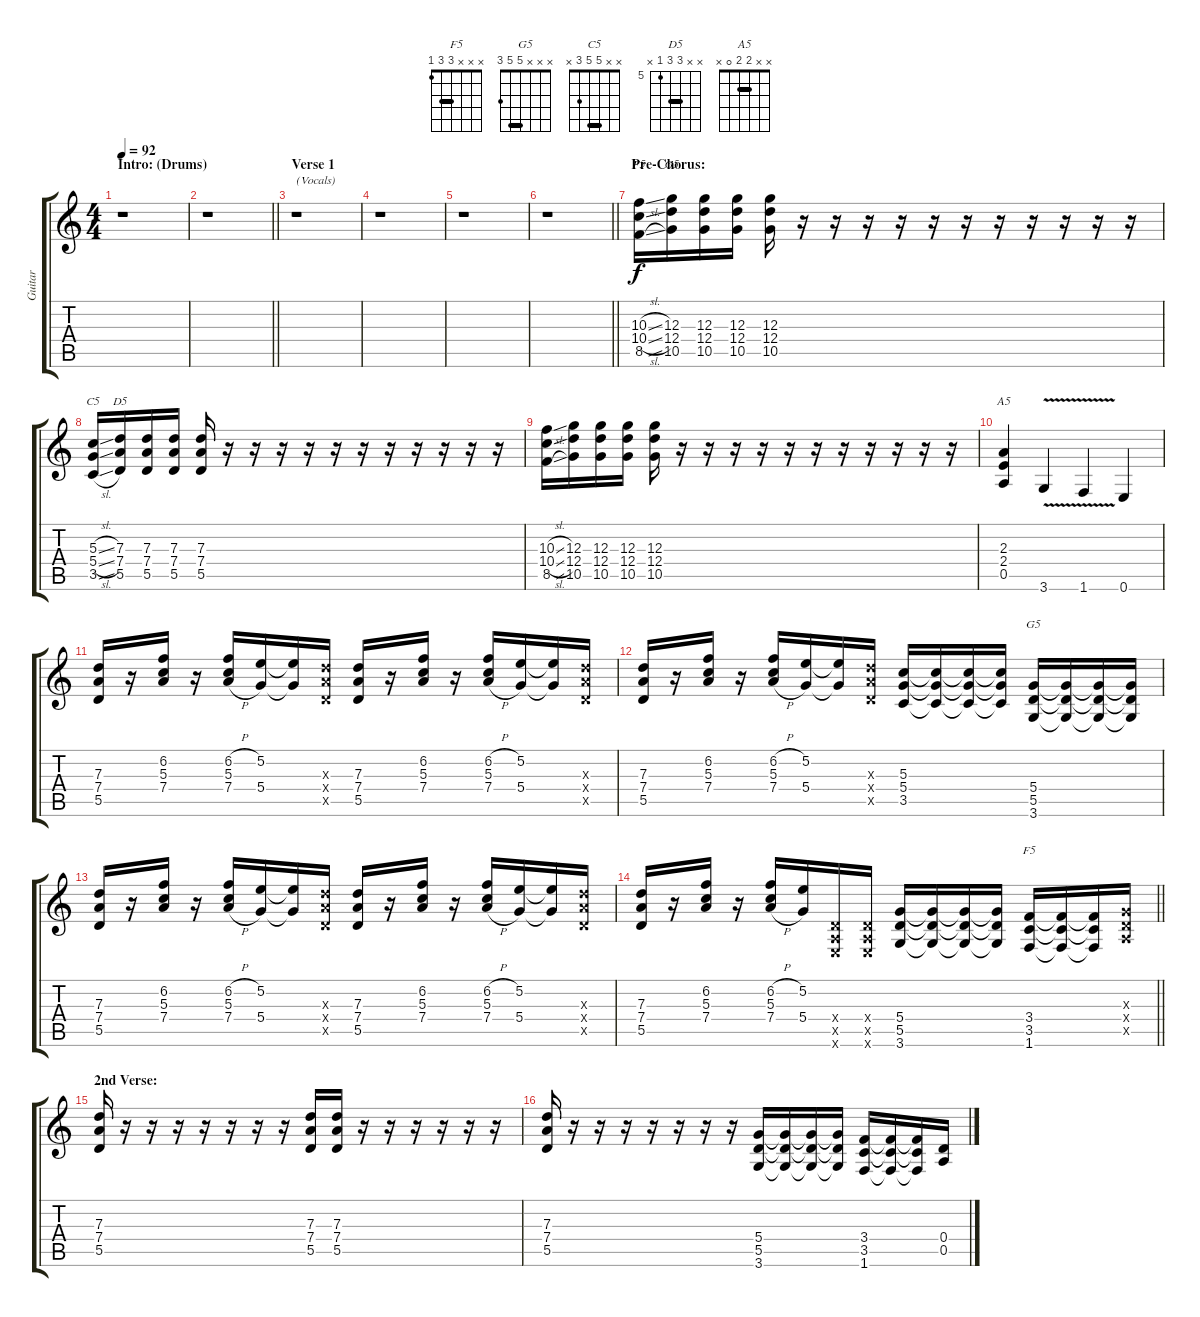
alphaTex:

\track ("Guitar" "Guitar") {instrument overdrivenguitar}
\staff {score tabs}
\tuning (E4 B3 G3 D3 A2 E2) {hide}
\chord ("F5" x x 10 10 8 x) {firstfret 8 barre 10}
\chord ("G5" x x 12 12 10 x) {firstfret 10 barre 12}
\chord ("C5" x x 5 5 3 x) {barre 5}
\chord ("D5" x x 7 7 5 x) {firstfret 5 barre 7}
\chord ("A5" x x 2 2 0 x) {barre 2}
\chord ("G5" x x x 5 5 3) {barre 5}
\chord ("F5" x x x 3 3 1) {barre 3}
\ts (4 4)
\section ("" "Intro: (Drums)")
\tempo 92
\clef g2
\ks c
r.1{dy f instrument overdrivenguitar} |
\barLineRight lightlight
r.1 |
\section ("" "Verse 1")
r.1{txt "(Vocals)"} |
r.1 |
r.1 |
\barLineRight lightlight
r.1 |
\section ("" "Pre-Chorus:")
(10.3{sl} 10.4{sl} 8.5{sl}).16{ch "F5"} (12.3 12.4 10.5).16{ch "G5"} (12.3 12.4 10.5).16 (12.3 12.4 10.5).16 (12.3 12.4 10.5).16 r.16 r.16 r.16 r.16 r.16 r.16 r.16 r.16 r.16 r.16 r.16 |
(5.3{sl} 5.4{sl} 3.5{sl}).16{ch "C5"} (7.3 7.4 5.5).16{ch "D5"} (7.3 7.4 5.5).16 (7.3 7.4 5.5).16 (7.3 7.4 5.5).16 r.16 r.16 r.16 r.16 r.16 r.16 r.16 r.16 r.16 r.16 r.16 |
(10.3{sl} 10.4{sl} 8.5{sl}).16 (12.3 12.4 10.5).16 (12.3 12.4 10.5).16 (12.3 12.4 10.5).16 (12.3 12.4 10.5).16 r.16 r.16 r.16 r.16 r.16 r.16 r.16 r.16 r.16 r.16 r.16 |
(2.3 2.4 0.5).4{ch "A5"} 3.6{v}.4 1.6{v}.4 0.6.4 |
(7.3 7.4 5.5).16 r.16 (6.2 5.3 7.4).16 r.16 (6.2{h} 5.3 7.4{h}).16 (5.2 5.4).16 (5.2{t} 5.4{t}).16 (7.3{x} 7.4{x} 5.5{x}).16 (7.3 7.4 5.5).16 r.16 (6.2 5.3 7.4).16 r.16 (6.2{h} 5.3 7.4{h}).16 (5.2 5.4).16 (5.2{t} 5.4{t}).16 (7.3{x} 7.4{x} 5.5{x}).16 |
(7.3 7.4 5.5).16 r.16 (6.2 5.3 7.4).16 r.16 (6.2{h} 5.3 7.4{h}).16 (5.2 5.4).16 (5.2{t} 5.4{t}).16 (7.3{x} 7.4{x} 5.5{x}).16 (5.3 5.4 3.5).16 (5.3{t} 5.4{t} 3.5{t}).16 (5.3{t} 5.4{t} 3.5{t}).16 (5.3{t} 5.4{t} 3.5{t}).16 (5.4 5.5 3.6).16{ch "G5"} (5.4{t} 5.5{t} 3.6{t}).16 (5.4{t} 5.5{t} 3.6{t}).16 (5.4{t} 5.5{t} 3.6{t}).16 |
(7.3 7.4 5.5).16 r.16 (6.2 5.3 7.4).16 r.16 (6.2{h} 5.3 7.4{h}).16 (5.2 5.4).16 (5.2{t} 5.4{t}).16 (7.3{x} 7.4{x} 5.5{x}).16 (7.3 7.4 5.5).16 r.16 (6.2 5.3 7.4).16 r.16 (6.2{h} 5.3 7.4{h}).16 (5.2 5.4).16 (5.2{t} 5.4{t}).16 (7.3{x} 7.4{x} 5.5{x}).16 |
\barLineRight lightlight
(7.3 7.4 5.5).16 r.16 (6.2 5.3 7.4).16 r.16 (6.2{h} 5.3 7.4{h}).16 (5.2 5.4).16 (0.4{x} 0.5{x} 0.6{x}).16 (0.4{x} 0.5{x} 0.6{x}).16 (5.4 5.5 3.6).16 (5.4{t} 5.5{t} 3.6{t}).16 (5.4{t} 5.5{t} 3.6{t}).16 (5.4{t} 5.5{t} 3.6{t}).16 (3.4 3.5 1.6).16{ch "F5"} (3.4{t} 3.5{t} 1.6{t}).16 (3.4{t} 3.5{t} 1.6{t}).16 (0.3{x} 0.4{x} 0.5{x}).16 |
\section ("" "2nd Verse:")
(7.3 7.4 5.5).16 r.16 r.16 r.16 r.16 r.16 r.16 r.16 (7.3 7.4 5.5).16 (7.3 7.4 5.5).16 r.16 r.16 r.16 r.16 r.16 r.16 |
(7.3 7.4 5.5).16 r.16 r.16 r.16 r.16 r.16 r.16 r.16 (5.4 5.5 3.6).16 (5.4{t} 5.5{t} 3.6{t}).16 (5.4{t} 5.5{t} 3.6{t}).16 (5.4{t} 5.5{t} 3.6{t}).16 (3.4 3.5 1.6).16 (3.4{t} 3.5{t} 1.6{t}).16 (3.4{t} 3.5{t} 1.6{t}).16 (0.4 0.5).16
